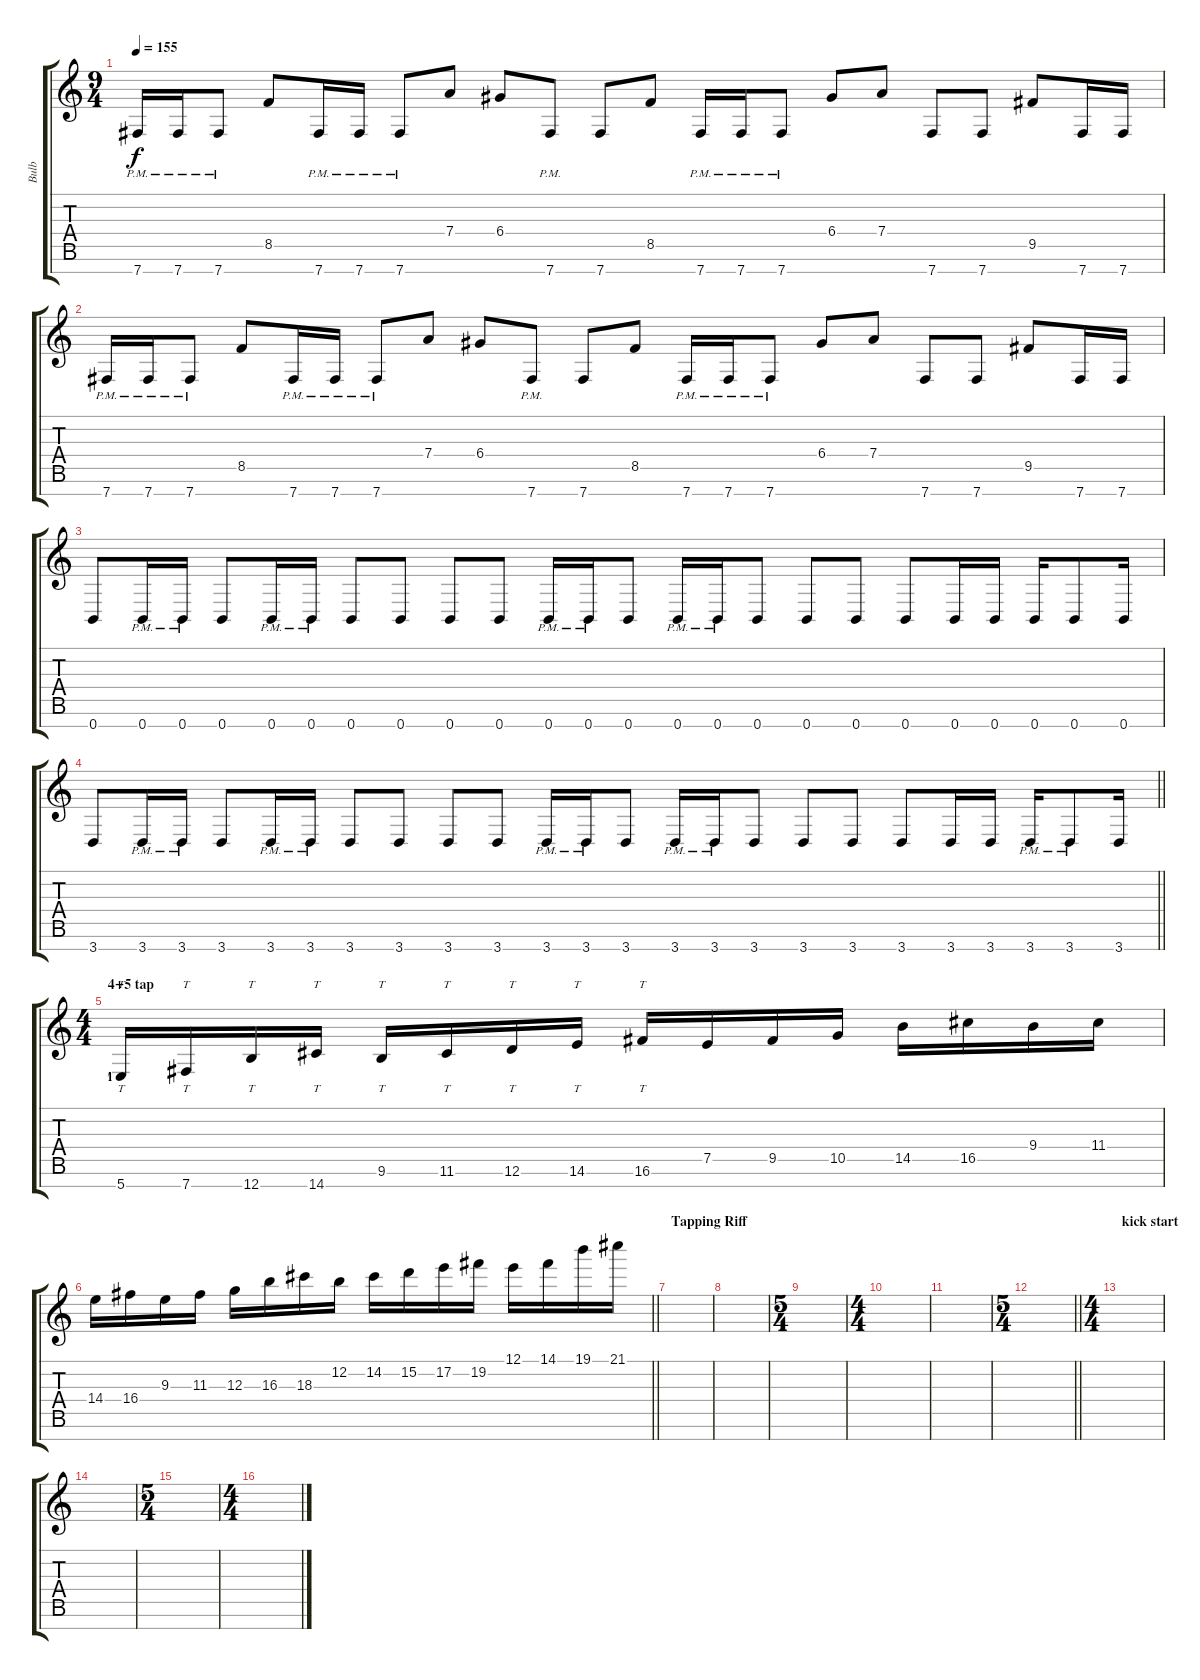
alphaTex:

\track ("Bulb" "Bulb") {instrument overdrivenguitar}
\staff {score tabs}
\tuning (E4 B3 G3 D3 A2 D2 B1) {hide}
\ts (9 4)
\tempo 155
\clef g2
\ks c
7.7{pm}.16{dy f} 7.7{pm}.16 7.7{pm}.8 8.5.8 7.7{pm}.16 7.7{pm}.16 7.7{pm}.8 7.4.8 6.4.8 7.7{pm}.8 7.7.8 8.5.8 7.7{pm}.16 7.7{pm}.16 7.7{pm}.8 6.4.8 7.4.8 7.7.8 7.7.8 9.5.8 7.7.16 7.7.16 |
7.7{pm}.16 7.7{pm}.16 7.7{pm}.8 8.5.8 7.7{pm}.16 7.7{pm}.16 7.7{pm}.8 7.4.8 6.4.8 7.7{pm}.8 7.7.8 8.5.8 7.7{pm}.16 7.7{pm}.16 7.7{pm}.8 6.4.8 7.4.8 7.7.8 7.7.8 9.5.8 7.7.16 7.7.16 |
0.7.8 0.7{pm}.16 0.7{pm}.16 0.7.8 0.7{pm}.16 0.7{pm}.16 0.7.8 0.7.8 0.7.8 0.7.8 0.7{pm}.16 0.7{pm}.16 0.7.8 0.7{pm}.16 0.7{pm}.16 0.7.8 0.7.8 0.7.8 0.7.8 0.7.16 0.7.16 0.7.16 0.7.8 0.7.16 |
\barLineRight lightlight
3.7.8 3.7{pm}.16 3.7{pm}.16 3.7.8 3.7{pm}.16 3.7{pm}.16 3.7.8 3.7.8 3.7.8 3.7.8 3.7{pm}.16 3.7{pm}.16 3.7.8 3.7{pm}.16 3.7{pm}.16 3.7.8 3.7.8 3.7.8 3.7.8 3.7.16 3.7.16 3.7{pm}.16 3.7{pm}.8 3.7.16 |
\ts (4 4)
\section ("" "4+5 tap")
5.7{lf 2}.16{tt} 7.7.16{tt} 12.7.16{tt} 14.7.16{tt} 9.6.16{tt} 11.6.16{tt} 12.6.16{tt} 14.6.16{tt} 16.6.16{tt} 7.5.16 9.5.16 10.5.16 14.5.16 16.5.16 9.4.16 11.4.16 |
\barLineRight lightlight
14.4.16 16.4.16 9.3.16 11.3.16 12.3.16 16.3.16 18.3.16 12.2.16 14.2.16 15.2.16 17.2.16 19.2.16 12.1.16 14.1.16 19.1.16 21.1.16 |
\section ("" "Tapping Riff")
|
|
\ts (5 4)
|
\ts (4 4)
|
|
\ts (5 4)
\barLineRight lightlight
|
\ts (4 4)
\section ("" "kick start")
|
|
\ts (5 4)
|
\ts (4 4)
